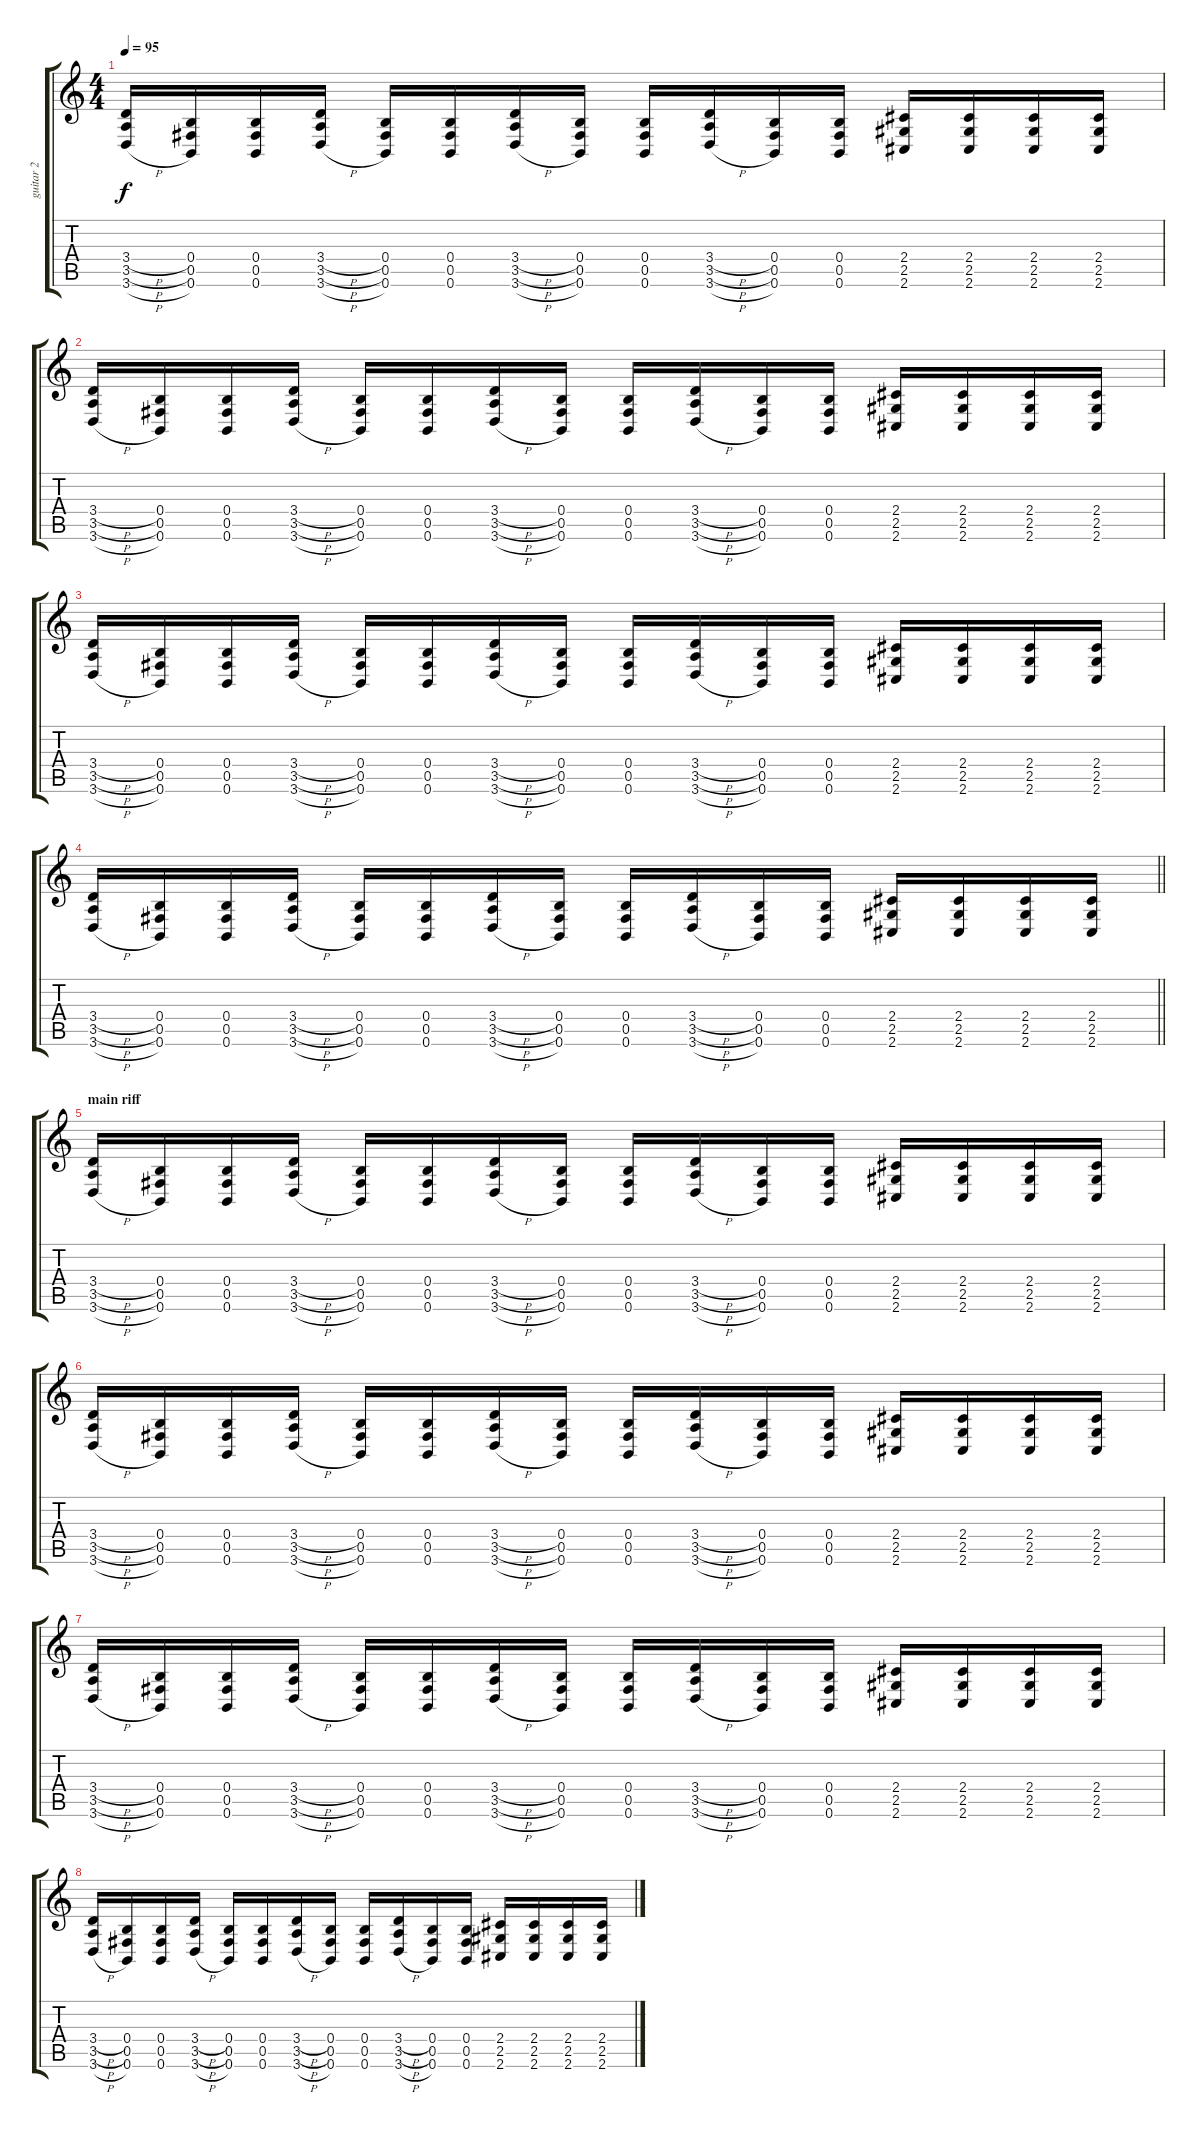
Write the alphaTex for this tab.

\track ("guitar 2" "guitar 2") {instrument distortionguitar}
\staff {score tabs}
\tuning (Db4 Ab3 E3 B2 Gb2 B1) {hide}
\ts (4 4)
\section ("" "")
\tempo 95
\clef g2
\ks c
(3.4{h} 3.5{h} 3.6{h}).16{dy f} (0.4 0.5 0.6).16 (0.4 0.5 0.6).16 (3.4{h} 3.5{h} 3.6{h}).16 (0.4 0.5 0.6).16 (0.4 0.5 0.6).16 (3.4{h} 3.5{h} 3.6{h}).16 (0.4 0.5 0.6).16 (0.4 0.5 0.6).16 (3.4{h} 3.5{h} 3.6{h}).16 (0.4 0.5 0.6).16 (0.4 0.5 0.6).16 (2.4 2.5 2.6).16 (2.4 2.5 2.6).16 (2.4 2.5 2.6).16 (2.4 2.5 2.6).16 |
(3.4{h} 3.5{h} 3.6{h}).16 (0.4 0.5 0.6).16 (0.4 0.5 0.6).16 (3.4{h} 3.5{h} 3.6{h}).16 (0.4 0.5 0.6).16 (0.4 0.5 0.6).16 (3.4{h} 3.5{h} 3.6{h}).16 (0.4 0.5 0.6).16 (0.4 0.5 0.6).16 (3.4{h} 3.5{h} 3.6{h}).16 (0.4 0.5 0.6).16 (0.4 0.5 0.6).16 (2.4 2.5 2.6).16 (2.4 2.5 2.6).16 (2.4 2.5 2.6).16 (2.4 2.5 2.6).16 |
(3.4{h} 3.5{h} 3.6{h}).16 (0.4 0.5 0.6).16 (0.4 0.5 0.6).16 (3.4{h} 3.5{h} 3.6{h}).16 (0.4 0.5 0.6).16 (0.4 0.5 0.6).16 (3.4{h} 3.5{h} 3.6{h}).16 (0.4 0.5 0.6).16 (0.4 0.5 0.6).16 (3.4{h} 3.5{h} 3.6{h}).16 (0.4 0.5 0.6).16 (0.4 0.5 0.6).16 (2.4 2.5 2.6).16 (2.4 2.5 2.6).16 (2.4 2.5 2.6).16 (2.4 2.5 2.6).16 |
\barLineRight lightlight
(3.4{h} 3.5{h} 3.6{h}).16 (0.4 0.5 0.6).16 (0.4 0.5 0.6).16 (3.4{h} 3.5{h} 3.6{h}).16 (0.4 0.5 0.6).16 (0.4 0.5 0.6).16 (3.4{h} 3.5{h} 3.6{h}).16 (0.4 0.5 0.6).16 (0.4 0.5 0.6).16 (3.4{h} 3.5{h} 3.6{h}).16 (0.4 0.5 0.6).16 (0.4 0.5 0.6).16 (2.4 2.5 2.6).16 (2.4 2.5 2.6).16 (2.4 2.5 2.6).16 (2.4 2.5 2.6).16 |
\section ("" "main riff")
(3.4{h} 3.5{h} 3.6{h}).16 (0.4 0.5 0.6).16 (0.4 0.5 0.6).16 (3.4{h} 3.5{h} 3.6{h}).16 (0.4 0.5 0.6).16 (0.4 0.5 0.6).16 (3.4{h} 3.5{h} 3.6{h}).16 (0.4 0.5 0.6).16 (0.4 0.5 0.6).16 (3.4{h} 3.5{h} 3.6{h}).16 (0.4 0.5 0.6).16 (0.4 0.5 0.6).16 (2.4 2.5 2.6).16 (2.4 2.5 2.6).16 (2.4 2.5 2.6).16 (2.4 2.5 2.6).16 |
(3.4{h} 3.5{h} 3.6{h}).16 (0.4 0.5 0.6).16 (0.4 0.5 0.6).16 (3.4{h} 3.5{h} 3.6{h}).16 (0.4 0.5 0.6).16 (0.4 0.5 0.6).16 (3.4{h} 3.5{h} 3.6{h}).16 (0.4 0.5 0.6).16 (0.4 0.5 0.6).16 (3.4{h} 3.5{h} 3.6{h}).16 (0.4 0.5 0.6).16 (0.4 0.5 0.6).16 (2.4 2.5 2.6).16 (2.4 2.5 2.6).16 (2.4 2.5 2.6).16 (2.4 2.5 2.6).16 |
(3.4{h} 3.5{h} 3.6{h}).16 (0.4 0.5 0.6).16 (0.4 0.5 0.6).16 (3.4{h} 3.5{h} 3.6{h}).16 (0.4 0.5 0.6).16 (0.4 0.5 0.6).16 (3.4{h} 3.5{h} 3.6{h}).16 (0.4 0.5 0.6).16 (0.4 0.5 0.6).16 (3.4{h} 3.5{h} 3.6{h}).16 (0.4 0.5 0.6).16 (0.4 0.5 0.6).16 (2.4 2.5 2.6).16 (2.4 2.5 2.6).16 (2.4 2.5 2.6).16 (2.4 2.5 2.6).16 |
(3.4{h} 3.5{h} 3.6{h}).16 (0.4 0.5 0.6).16 (0.4 0.5 0.6).16 (3.4{h} 3.5{h} 3.6{h}).16 (0.4 0.5 0.6).16 (0.4 0.5 0.6).16 (3.4{h} 3.5{h} 3.6{h}).16 (0.4 0.5 0.6).16 (0.4 0.5 0.6).16 (3.4{h} 3.5{h} 3.6{h}).16 (0.4 0.5 0.6).16 (0.4 0.5 0.6).16 (2.4 2.5 2.6).16 (2.4 2.5 2.6).16 (2.4 2.5 2.6).16 (2.4 2.5 2.6).16
